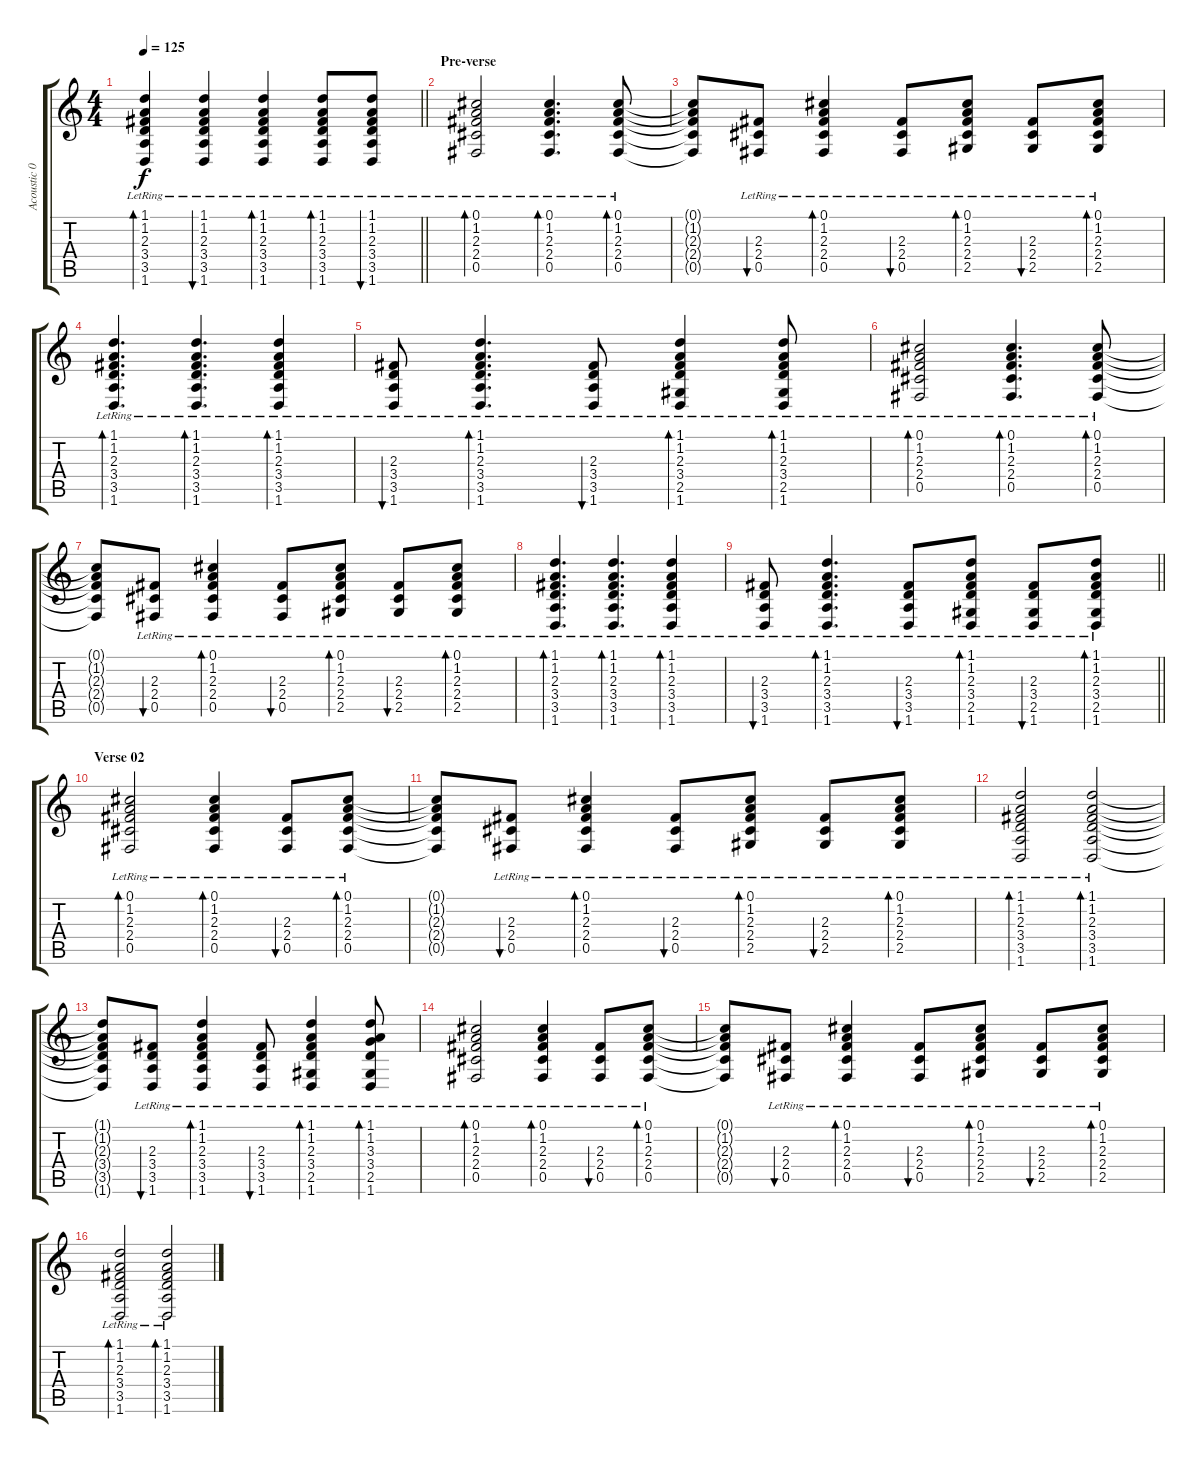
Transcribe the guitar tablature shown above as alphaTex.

\track ("Acoustic 01" "Acoustic 0") {instrument acousticguitarsteel}
\staff {score tabs}
\tuning (Db4 Ab3 E3 B2 Gb2 Db2) {hide}
\ts (4 4)
\tempo 125
\clef g2
\barLineRight lightlight
\ks c
(1.1{lr} 1.2{lr} 2.3{lr} 3.4{lr} 3.5{lr} 1.6{lr}).4{bd 30 dy f} (1.1{lr} 1.2{lr} 2.3{lr} 3.4{lr} 3.5{lr} 1.6{lr}).4{bu 30} (1.1{lr} 1.2{lr} 2.3{lr} 3.4{lr} 3.5{lr} 1.6{lr}).4{bd 30} (1.1{lr} 1.2{lr} 2.3{lr} 3.4{lr} 3.5{lr} 1.6{lr}).8{bd 30} (1.1{lr} 1.2{lr} 2.3{lr} 3.4{lr} 3.5{lr} 1.6{lr}).8{bu 30} |
\section ("" "Pre-verse")
(0.1{lr} 1.2{lr} 2.3{lr} 2.4{lr} 0.5{lr}).2{bd 30} (0.1{lr} 1.2{lr} 2.3{lr} 2.4{lr} 0.5{lr}).4{d bd 30} (0.1{lr} 1.2{lr} 2.3{lr} 2.4{lr} 0.5{lr}).8{bd 30} |
(0.1{t} 1.2{t} 2.3{t} 2.4{t} 0.5{t}).8 (2.3{lr} 2.4{lr} 0.5{lr}).8{bu 30} (0.1{lr} 1.2{lr} 2.3{lr} 2.4{lr} 0.5{lr}).4{bd 30} (2.3{lr} 2.4{lr} 0.5{lr}).8{bu 30} (0.1{lr} 1.2{lr} 2.3{lr} 2.4{lr} 2.5{lr}).8{bd 30} (2.3{lr} 2.4{lr} 2.5{lr}).8{bu 30} (0.1{lr} 1.2{lr} 2.3{lr} 2.4{lr} 2.5{lr}).8{bd 30} |
(1.1{lr} 1.2{lr} 2.3{lr} 3.4{lr} 3.5{lr} 1.6{lr}).4{d bd 30} (1.1{lr} 1.2{lr} 2.3{lr} 3.4{lr} 3.5{lr} 1.6{lr}).4{d bd 30} (1.1{lr} 1.2{lr} 2.3{lr} 3.4{lr} 3.5{lr} 1.6{lr}).4{bd 30} |
(2.3{lr} 3.4{lr} 3.5{lr} 1.6{lr}).8{bu 30} (1.1{lr} 1.2{lr} 2.3{lr} 3.4{lr} 3.5{lr} 1.6{lr}).4{d bd 30} (2.3{lr} 3.4{lr} 3.5{lr} 1.6{lr}).8{bu 30} (1.1{lr} 1.2{lr} 2.3{lr} 3.4{lr} 2.5{lr} 1.6{lr}).4{bd 30} (1.1{lr} 1.2{lr} 2.3{lr} 3.4{lr} 2.5{lr} 1.6{lr}).8{bd 30} |
(0.1{lr} 1.2{lr} 2.3{lr} 2.4{lr} 0.5{lr}).2{bd 30} (0.1{lr} 1.2{lr} 2.3{lr} 2.4{lr} 0.5{lr}).4{d bd 30} (0.1{lr} 1.2{lr} 2.3{lr} 2.4{lr} 0.5{lr}).8{bd 30} |
(0.1{t} 1.2{t} 2.3{t} 2.4{t} 0.5{t}).8 (2.3{lr} 2.4{lr} 0.5{lr}).8{bu 30} (0.1{lr} 1.2{lr} 2.3{lr} 2.4{lr} 0.5{lr}).4{bd 30} (2.3{lr} 2.4{lr} 0.5{lr}).8{bu 30} (0.1{lr} 1.2{lr} 2.3{lr} 2.4{lr} 2.5{lr}).8{bd 30} (2.3{lr} 2.4{lr} 2.5{lr}).8{bu 30} (0.1{lr} 1.2{lr} 2.3{lr} 2.4{lr} 2.5{lr}).8{bd 30} |
(1.1{lr} 1.2{lr} 2.3{lr} 3.4{lr} 3.5{lr} 1.6{lr}).4{d bd 30} (1.1{lr} 1.2{lr} 2.3{lr} 3.4{lr} 3.5{lr} 1.6{lr}).4{d bd 30} (1.1{lr} 1.2{lr} 2.3{lr} 3.4{lr} 3.5{lr} 1.6{lr}).4{bd 30} |
\barLineRight lightlight
(2.3{lr} 3.4{lr} 3.5{lr} 1.6{lr}).8{bu 30} (1.1{lr} 1.2{lr} 2.3{lr} 3.4{lr} 3.5{lr} 1.6{lr}).4{d bd 30} (2.3{lr} 3.4{lr} 3.5{lr} 1.6{lr}).8{bu 30} (1.1{lr} 1.2{lr} 2.3{lr} 3.4{lr} 2.5{lr} 1.6{lr}).8{bd 30} (2.3{lr} 3.4{lr} 2.5{lr} 1.6{lr}).8{bu 30} (1.1{lr} 1.2{lr} 2.3{lr} 3.4{lr} 2.5{lr} 1.6{lr}).8{bd 30} |
\section ("" "Verse 02")
(0.1{lr} 1.2{lr} 2.3{lr} 2.4{lr} 0.5{lr}).2{bd 30} (0.1{lr} 1.2{lr} 2.3{lr} 2.4{lr} 0.5{lr}).4{bd 30} (2.3{lr} 2.4{lr} 0.5{lr}).8{bu 30} (0.1{lr} 1.2{lr} 2.3{lr} 2.4{lr} 0.5{lr}).8{bd 30} |
(0.1{t} 1.2{t} 2.3{t} 2.4{t} 0.5{t}).8 (2.3{lr} 2.4{lr} 0.5{lr}).8{bu 30} (0.1{lr} 1.2{lr} 2.3{lr} 2.4{lr} 0.5{lr}).4{bd 30} (2.3{lr} 2.4{lr} 0.5{lr}).8{bu 30} (0.1{lr} 1.2{lr} 2.3{lr} 2.4{lr} 2.5{lr}).8{bd 30} (2.3{lr} 2.4{lr} 2.5{lr}).8{bu 30} (0.1{lr} 1.2{lr} 2.3{lr} 2.4{lr} 2.5{lr}).8{bd 30} |
(1.1{lr} 1.2{lr} 2.3{lr} 3.4{lr} 3.5{lr} 1.6{lr}).2{bd 30} (1.1{lr} 1.2{lr} 2.3{lr} 3.4{lr} 3.5{lr} 1.6{lr}).2{bd 30} |
(1.1{t} 1.2{t} 2.3{t} 3.4{t} 3.5{t} 1.6{t}).8 (2.3{lr} 3.4{lr} 3.5{lr} 1.6{lr}).8{bu 30} (1.1{lr} 1.2{lr} 2.3{lr} 3.4{lr} 3.5{lr} 1.6{lr}).4{bd 30} (2.3{lr} 3.4{lr} 3.5{lr} 1.6{lr}).8{bu 30} (1.1{lr} 1.2{lr} 2.3{lr} 3.4{lr} 2.5{lr} 1.6{lr}).4{bd 30} (1.1{lr} 1.2{lr} 3.3{lr} 3.4{lr} 2.5{lr} 1.6{lr}).8{bd 30} |
(0.1{lr} 1.2{lr} 2.3{lr} 2.4{lr} 0.5{lr}).2{bd 30} (0.1{lr} 1.2{lr} 2.3{lr} 2.4{lr} 0.5{lr}).4{bd 30} (2.3{lr} 2.4{lr} 0.5{lr}).8{bu 30} (0.1{lr} 1.2{lr} 2.3{lr} 2.4{lr} 0.5{lr}).8{bd 30} |
(0.1{t} 1.2{t} 2.3{t} 2.4{t} 0.5{t}).8 (2.3{lr} 2.4{lr} 0.5{lr}).8{bu 30} (0.1{lr} 1.2{lr} 2.3{lr} 2.4{lr} 0.5{lr}).4{bd 30} (2.3{lr} 2.4{lr} 0.5{lr}).8{bu 30} (0.1{lr} 1.2{lr} 2.3{lr} 2.4{lr} 2.5{lr}).8{bd 30} (2.3{lr} 2.4{lr} 2.5{lr}).8{bu 30} (0.1{lr} 1.2{lr} 2.3{lr} 2.4{lr} 2.5{lr}).8{bd 30} |
(1.1{lr} 1.2{lr} 2.3{lr} 3.4{lr} 3.5{lr} 1.6{lr}).2{bd 30} (1.1{lr} 1.2{lr} 2.3{lr} 3.4{lr} 3.5{lr} 1.6{lr}).2{bd 30}
